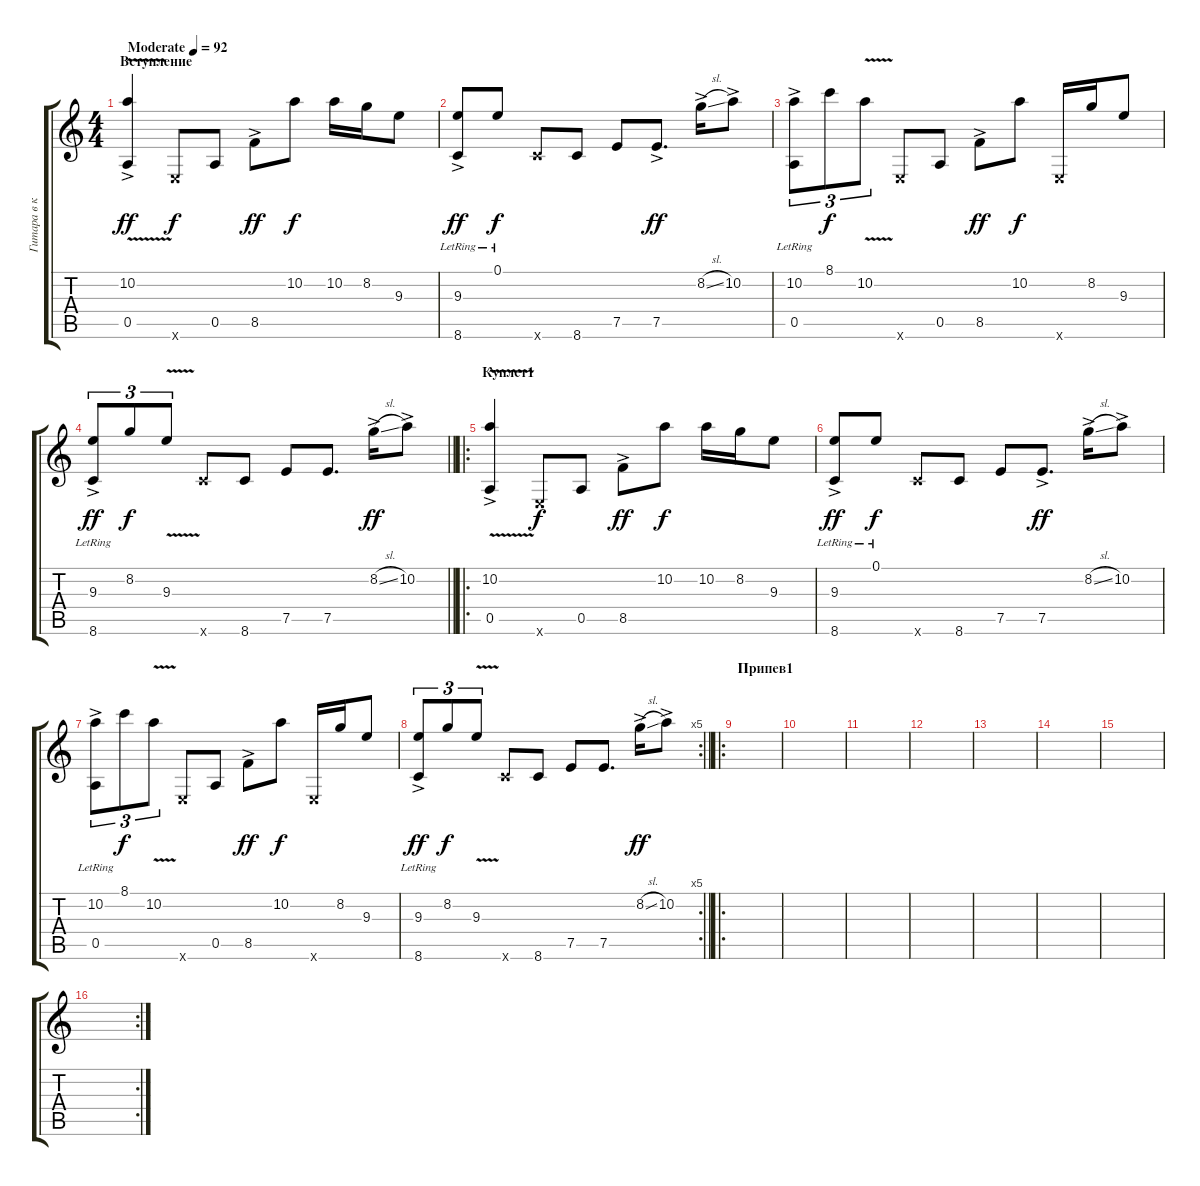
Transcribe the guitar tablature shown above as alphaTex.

\track ("Гитара в куплете" "Гитара в к") {instrument acousticguitarsteel}
\staff {score tabs}
\tuning (E4 B3 G3 D3 A2 E2) {hide}
\ts (4 4)
\section ("" "Вступление")
\tempo (92 "Moderate")
\clef g2
\ks c
(10.2{v} 0.5{ac}).4{dy ff instrument acousticguitarsteel} 0.6{x}.8{dy f} 0.5.8 8.5{ac}.8{dy ff} 10.2.8{dy f} 10.2.16 8.2.16 9.3.8 |
(9.3 8.6{ac lr}).8{dy ff} 0.1{lr}.8{dy f} 8.6{x}.8 8.6.8 7.5.8 7.5{ac}.8{d dy ff} 8.2{sl ac}.16 10.2{ac}.8 |
(10.2 0.5{ac lr}).8{tu (3 2)} 8.1.8{tu (3 2) dy f} 10.2{v}.8{tu (3 2)} 0.6{x}.8 0.5.8 8.5{ac}.8{dy ff} 10.2.8{dy f} 0.6{x}.16 8.2.16 9.3.8 |
\barLineRight lightlight
(9.3 8.6{ac lr}).8{tu (3 2) dy ff} 8.2.8{tu (3 2) dy f} 9.3{v}.8{tu (3 2)} 8.6{x}.8 8.6.8 7.5.8 7.5.8{d} 8.2{sl ac}.16{dy ff} 10.2{ac}.8 |
\ro
\section ("" "Куплет1")
(10.2{v} 0.5{ac}).4 0.6{x}.8{dy f} 0.5.8 8.5{ac}.8{dy ff} 10.2.8{dy f} 10.2.16 8.2.16 9.3.8 |
(9.3 8.6{ac lr}).8{dy ff} 0.1{lr}.8{dy f} 8.6{x}.8 8.6.8 7.5.8 7.5{ac}.8{d dy ff} 8.2{sl ac}.16 10.2{ac}.8 |
(10.2 0.5{ac lr}).8{tu (3 2)} 8.1.8{tu (3 2) dy f} 10.2{v}.8{tu (3 2)} 0.6{x}.8 0.5.8 8.5{ac}.8{dy ff} 10.2.8{dy f} 0.6{x}.16 8.2.16 9.3.8 |
\rc 5
\barLineRight lightlight
(9.3 8.6{ac lr}).8{tu (3 2) dy ff} 8.2.8{tu (3 2) dy f} 9.3{v}.8{tu (3 2)} 8.6{x}.8 8.6.8 7.5.8 7.5.8{d} 8.2{sl ac}.16{dy ff} 10.2{ac}.8 |
\ro
\section ("" "Припев1")
|
|
|
|
|
|
|
\rc 2
